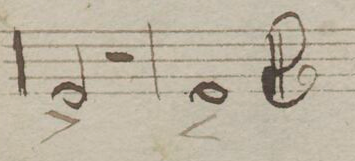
**kern	**dynam
*I"Corno Imo in F.	*
*clefG2	*
*k[b-]	*
*met(c|)	*
*M2/2	*
2A^/	.
2r	.
=95	=95
1A	<[
==	==
*-	*-
